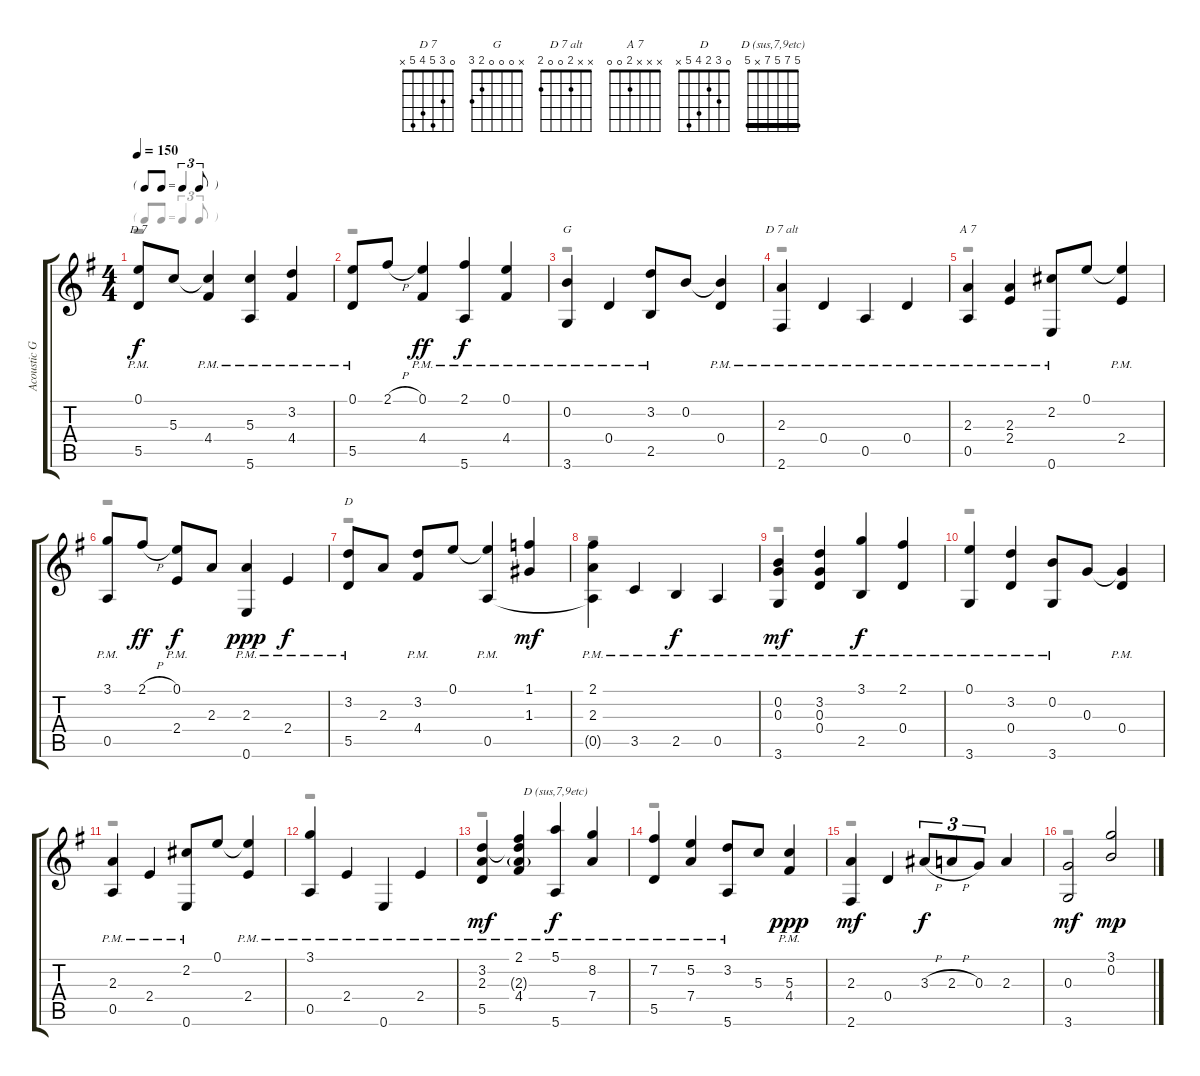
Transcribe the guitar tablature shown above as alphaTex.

\track ("Acoustic Guitar " "Acoustic G") {instrument acousticguitarnylon}
\staff {score tabs}
\tuning (E4 B3 G3 D3 A2 E2) {hide}
\chord ("D 7" 0 3 5 4 5 x)
\chord ("G" x 0 0 0 2 3)
\chord ("D 7 alt" x x 2 0 0 2)
\chord ("A 7" x x x 2 0 0)
\chord ("D" 0 3 2 4 5 x)
\chord ("D (sus,7,9etc)" 5 7 5 7 x 5) {barre 5}
\voice
\ts (4 4)
\tf triplet8th
\tempo 150
\clef g2
\ks g
(0.1 5.5{pm}).8{ch "D 7" dy f} 5.3.8 (5.3{t} 4.4{pm}).4 (5.3 5.6{pm}).4 (3.2 4.4{pm}).4 |
(0.1 5.5{pm}).8 2.1{h}.8 (0.1 4.4{pm}).4{dy ff} (2.1 5.6{pm}).4{dy f} (0.1 4.4{pm}).4 |
(0.2 3.6{pm}).4{ch "G" beam Up} 0.4{pm}.4 (3.2 2.5{pm}).8 0.2.8 (0.2{t} 0.4{pm}).4{beam Up} |
(2.3 2.6{pm}).4{ch "D 7 alt"} 0.4{pm}.4 0.5{pm}.4 0.4{pm}.4 |
(2.3 0.5{pm}).4{ch "A 7" beam Up} (2.3 2.4{pm}).4{beam Up} (2.2 0.6{pm}).8 0.1.8 (0.1{t} 2.4{pm}).4 |
(3.1 0.5{pm}).8 2.1{h}.8{dy ff} (0.1 2.4{pm}).8{dy f} 2.3.8 (2.3 0.6{pm}).4{dy ppp beam Up} 2.4{pm}.4{dy f} |
(3.2 5.5{pm}).8{ch "D"} 2.3.8 (3.2 4.4{pm}).8 0.1.8 (0.1{t} 0.5{pm}).4 (1.1 1.3).4{dy mf beam Up} |
(2.1 2.3 0.5{pm t}).4{beam Down} 3.5{pm}.4 2.5{pm}.4{dy f} 0.5{pm}.4 |
(0.2 0.3 3.6{pm}).4{dy mf beam Up} (3.2 0.3 0.4{pm}).4{beam Up} (3.1 2.5{pm}).4{dy f} (2.1 0.4{pm}).4 |
(0.1 3.6{pm}).4 (3.2 0.4{pm}).4 (0.2 3.6{pm}).8 0.3.8 (0.3{t} 0.4{pm}).4{beam Up} |
(2.3 0.5{pm}).4{beam Up} 2.4{pm}.4 (2.2 0.6{pm}).8 0.1.8 (0.1{t} 2.4{pm}).4 |
(3.1 0.5{pm}).4 2.4{pm}.4 0.6{pm}.4 2.4{pm}.4 |
(3.2 2.3 5.5{pm}).4{dy mf beam Up} (2.1 3.2{t} 2.3{g} 4.4{pm}).4 (5.1 5.6{pm}).4{ch "D (sus,7,9etc)" dy f} (8.2 7.4{pm}).4 |
(7.2 5.5{pm}).4 (5.2 7.4{pm}).4 (3.2 5.6{pm}).8 5.3.8 (5.3 4.4{pm}).4{dy ppp} |
(2.3 2.6).4{dy mf beam Up} 0.4.4 3.3{h}.8{tu (3 2) dy f} 2.3{h}.8{tu (3 2)} 0.3.8{tu (3 2)} 2.3.4{beam Up} |
(0.3 3.6).2{dy mf} (3.1 0.2).2{dy mp beam Up}
\voice
\clef g2
\ottava regular
\simile none
\ks g
r.1{dy f} |
r.1 |
r.1 |
r.1 |
r.1 |
r.1 |
r.1 |
r.1 |
r.1 |
r.1 |
r.1 |
r.1 |
r.1 |
r.1 |
r.1 |
r.1
